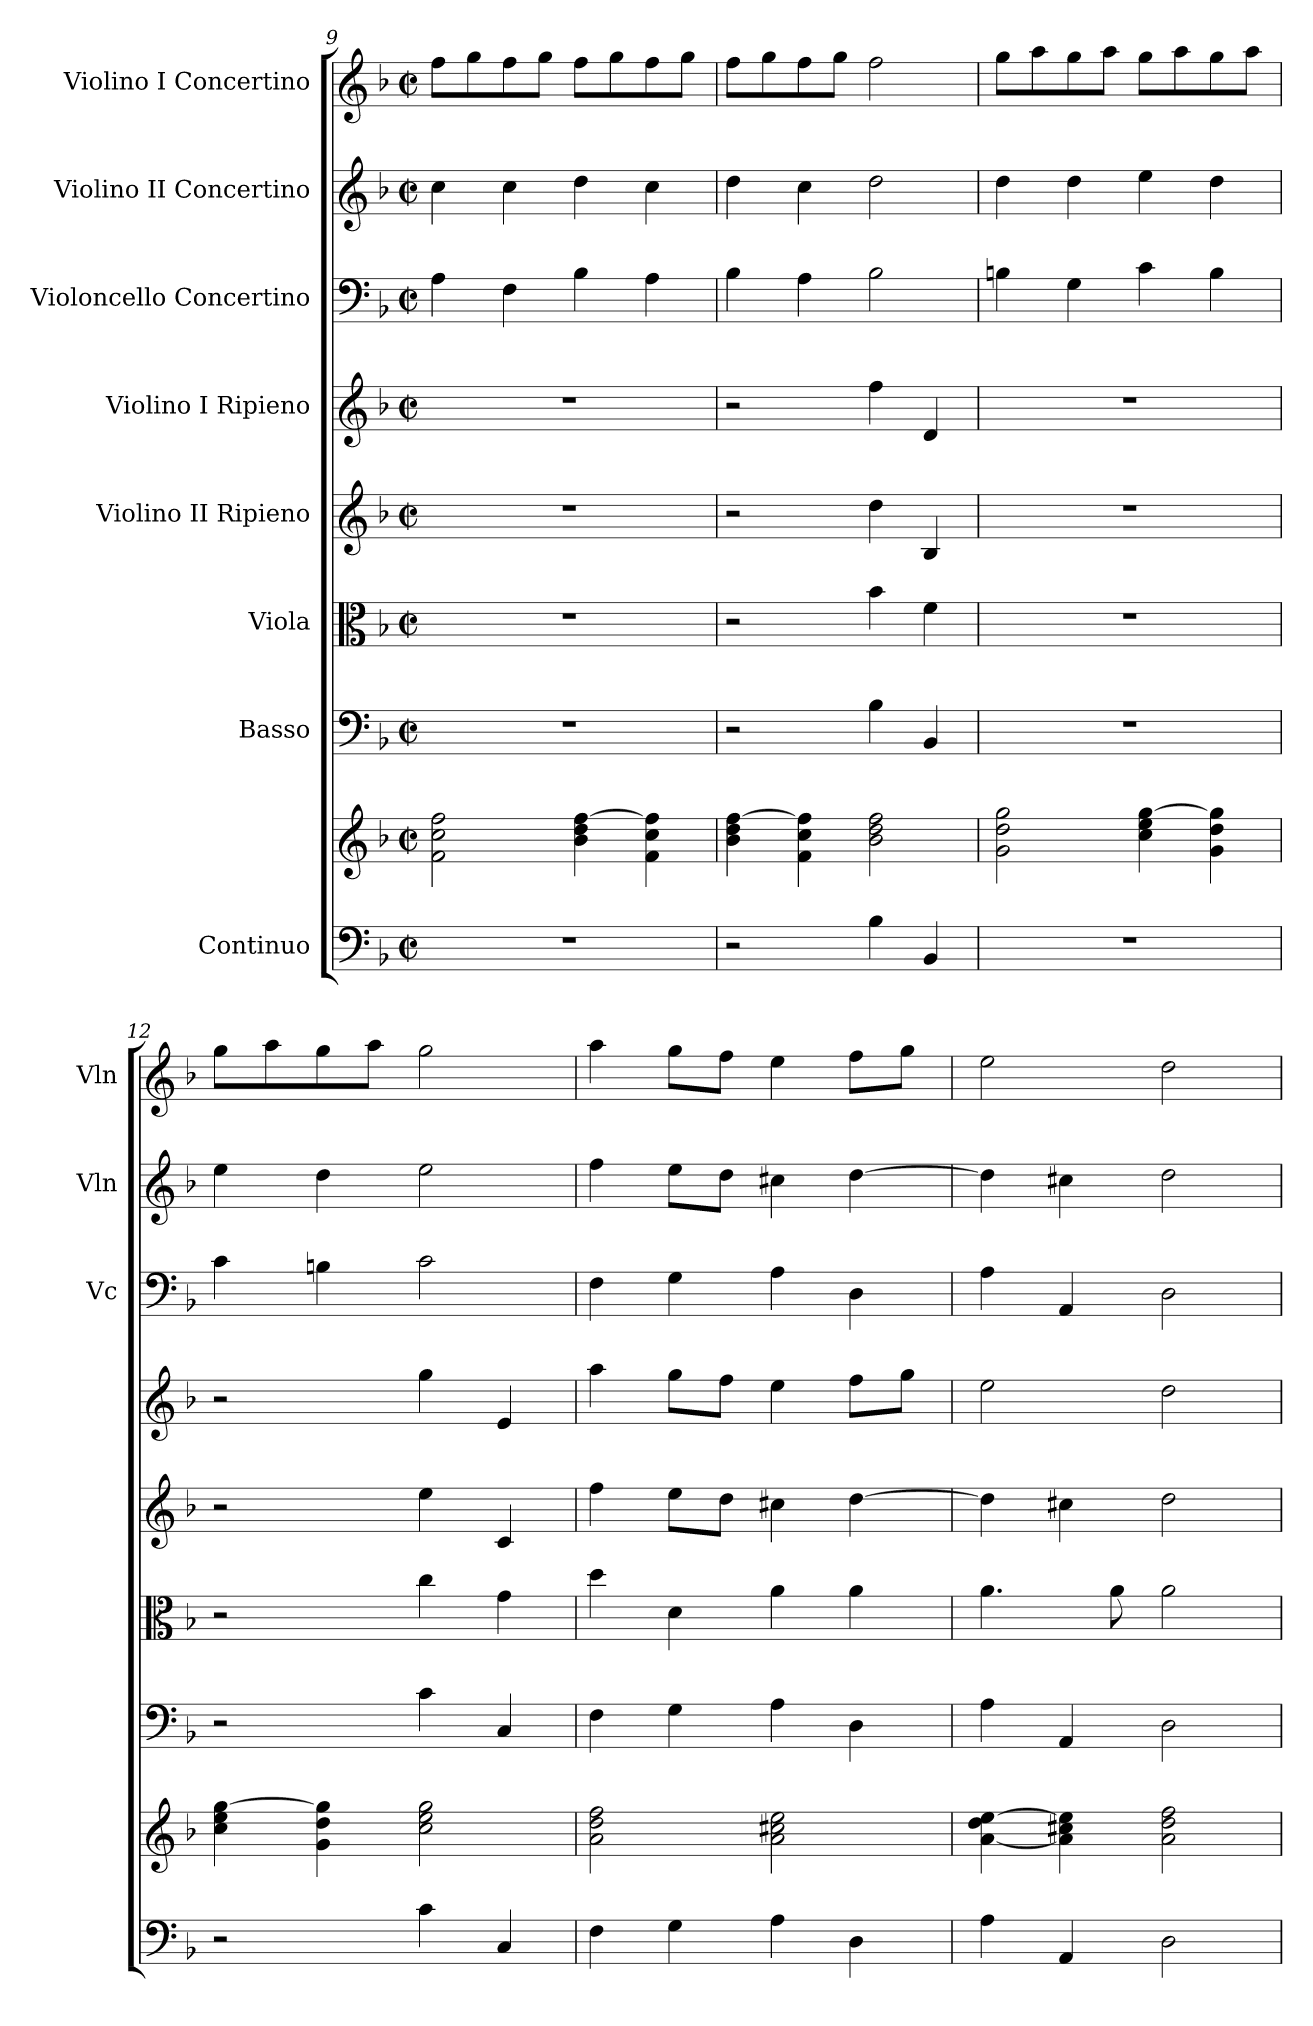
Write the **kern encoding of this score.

**kern	**kern	**kern	**kern	**kern	**kern	**kern	**kern	**kern
*part8	*part8	*part7	*part6	*part5	*part4	*part3	*part2	*part1
*staff9	*staff8	*staff7	*staff6	*staff5	*staff4	*staff3	*staff2	*staff1
*I"Continuo	*	*I"Basso	*I"Viola	*I"Violino II Ripieno	*I"Violino I Ripieno	*I"Violoncello Concertino	*I"Violino II Concertino	*I"Violino I Concertino
*	*	*	*	*	*	*I'Vc	*I'Vln	*I'Vln
*clefF4	*clefG2	*clefF4	*clefC3	*clefG2	*clefG2	*clefF4	*clefG2	*clefG2
*k[b-]	*k[b-]	*k[b-]	*k[b-]	*k[b-]	*k[b-]	*k[b-]	*k[b-]	*k[b-]
*M2/2	*M2/2	*M2/2	*M2/2	*M2/2	*M2/2	*M2/2	*M2/2	*M2/2
*met(c|)	*met(c|)	*met(c|)	*met(c|)	*met(c|)	*met(c|)	*met(c|)	*met(c|)	*met(c|)
=9	=9	=9	=9	=9	=9	=9	=9	=9
1r	2f\ 2cc\ 2ff\	1r	1r	1r	1r	4A\	4cc\	8ff\L
.	.	.	.	.	.	.	.	8gg\
.	.	.	.	.	.	4F\	4cc\	8ff\
.	.	.	.	.	.	.	.	8gg\J
.	4b-\ 4dd\ [4ff\	.	.	.	.	4B-\	4dd\	8ff\L
.	.	.	.	.	.	.	.	8gg\
.	4f\ 4cc\ 4ff\]	.	.	.	.	4A\	4cc\	8ff\
.	.	.	.	.	.	.	.	8gg\J
!!LO:PB:g=z
=10	=10	=10	=10	=10	=10	=10	=10	=10
2r	4b-\ 4dd\ [4ff\	2r	2r	2r	2r	4B-\	4dd\	8ff\L
.	.	.	.	.	.	.	.	8gg\
.	4f\ 4cc\ 4ff\]	.	.	.	.	4A\	4cc\	8ff\
.	.	.	.	.	.	.	.	8gg\J
4B-\	2b-\ 2dd\ 2ff\	4B-\	4b-\	4dd\	4ff\	2B-\	2dd\	2ff\
4BB-/	.	4BB-/	4f\	4B-/	4d/	.	.	.
=11	=11	=11	=11	=11	=11	=11	=11	=11
1r	2g\ 2dd\ 2gg\	1r	1r	1r	1r	4Bn\	4dd\	8gg\L
.	.	.	.	.	.	.	.	8aa\
.	.	.	.	.	.	4G\	4dd\	8gg\
.	.	.	.	.	.	.	.	8aa\J
.	4cc\ 4ee\ [4gg\	.	.	.	.	4c\	4ee\	8gg\L
.	.	.	.	.	.	.	.	8aa\
.	4g\ 4dd\ 4gg\]	.	.	.	.	4B\	4dd\	8gg\
.	.	.	.	.	.	.	.	8aa\J
=12	=12	=12	=12	=12	=12	=12	=12	=12
2r	4cc\ 4ee\ [4gg\	2r	2r	2r	2r	4c\	4ee\	8gg\L
.	.	.	.	.	.	.	.	8aa\
.	4g\ 4dd\ 4gg\]	.	.	.	.	4Bn\	4dd\	8gg\
.	.	.	.	.	.	.	.	8aa\J
4c\	2cc\ 2ee\ 2gg\	4c\	4cc\	4ee\	4gg\	2c\	2ee\	2gg\
4C/	.	4C/	4g\	4c/	4e/	.	.	.
=13	=13	=13	=13	=13	=13	=13	=13	=13
4F\	2a\ 2dd\ 2ff\	4F\	4dd\	4ff\	4aa\	4F\	4ff\	4aa\
4G\	.	4G\	4d\	8ee\L	8gg\L	4G\	8ee\L	8gg\L
.	.	.	.	8dd\J	8ff\J	.	8dd\J	8ff\J
4A\	2a\ 2cc#X\ 2ee\	4A\	4a\	4cc#X\	4ee\	4A\	4cc#X\	4ee\
4D\	.	4D\	4a\	[4dd\	8ff\L	4D\	[4dd\	8ff\L
.	.	.	.	.	8gg\J	.	.	8gg\J
=14	=14	=14	=14	=14	=14	=14	=14	=14
4A\	[4a\ 4dd\ [4ee\	4A\	4.a\	4dd\]	2ee\	4A\	4dd\]	2ee\
4AA/	4a\] 4cc#X\ 4ee\]	4AA/	.	4cc#X\	.	4AA/	4cc#X\	.
.	.	.	8a\	.	.	.	.	.
2D\	2a\ 2dd\ 2ff\	2D\	2a\	2dd\	2dd\	2D\	2dd\	2dd\
=	=	=	=	=	=	=	=	=
*-	*-	*-	*-	*-	*-	*-	*-	*-
